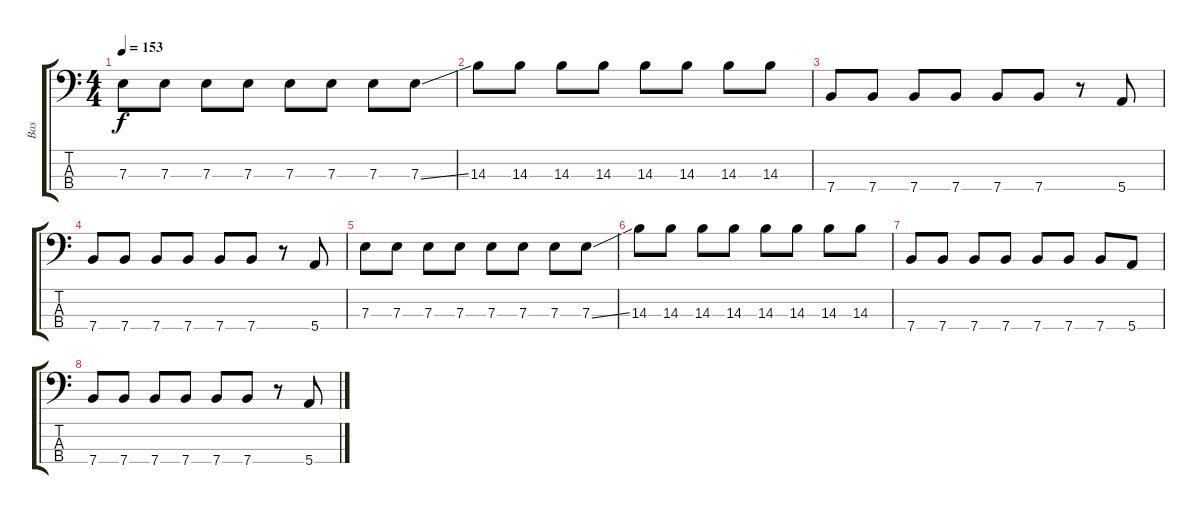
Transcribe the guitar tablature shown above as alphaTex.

\track ("Bas" "Bas") {instrument electricbasspick}
\staff {score tabs}
\tuning (G2 D2 A1 E1) {hide}
\ts (4 4)
\tempo 153
\clef f4
\ks c
7.3.8{dy f} 7.3.8 7.3.8 7.3.8 7.3.8 7.3.8 7.3.8 7.3{ss}.8 |
14.3.8 14.3.8 14.3.8 14.3.8 14.3.8 14.3.8 14.3.8 14.3.8 |
7.4.8 7.4.8 7.4.8 7.4.8 7.4.8 7.4.8 r.8 5.4.8 |
7.4.8 7.4.8 7.4.8 7.4.8 7.4.8 7.4.8 r.8 5.4.8 |
7.3.8 7.3.8 7.3.8 7.3.8 7.3.8 7.3.8 7.3.8 7.3{ss}.8 |
14.3.8 14.3.8 14.3.8 14.3.8 14.3.8 14.3.8 14.3.8 14.3.8 |
7.4.8 7.4.8 7.4.8 7.4.8 7.4.8 7.4.8 7.4.8 5.4.8 |
7.4.8 7.4.8 7.4.8 7.4.8 7.4.8 7.4.8 r.8 5.4.8
